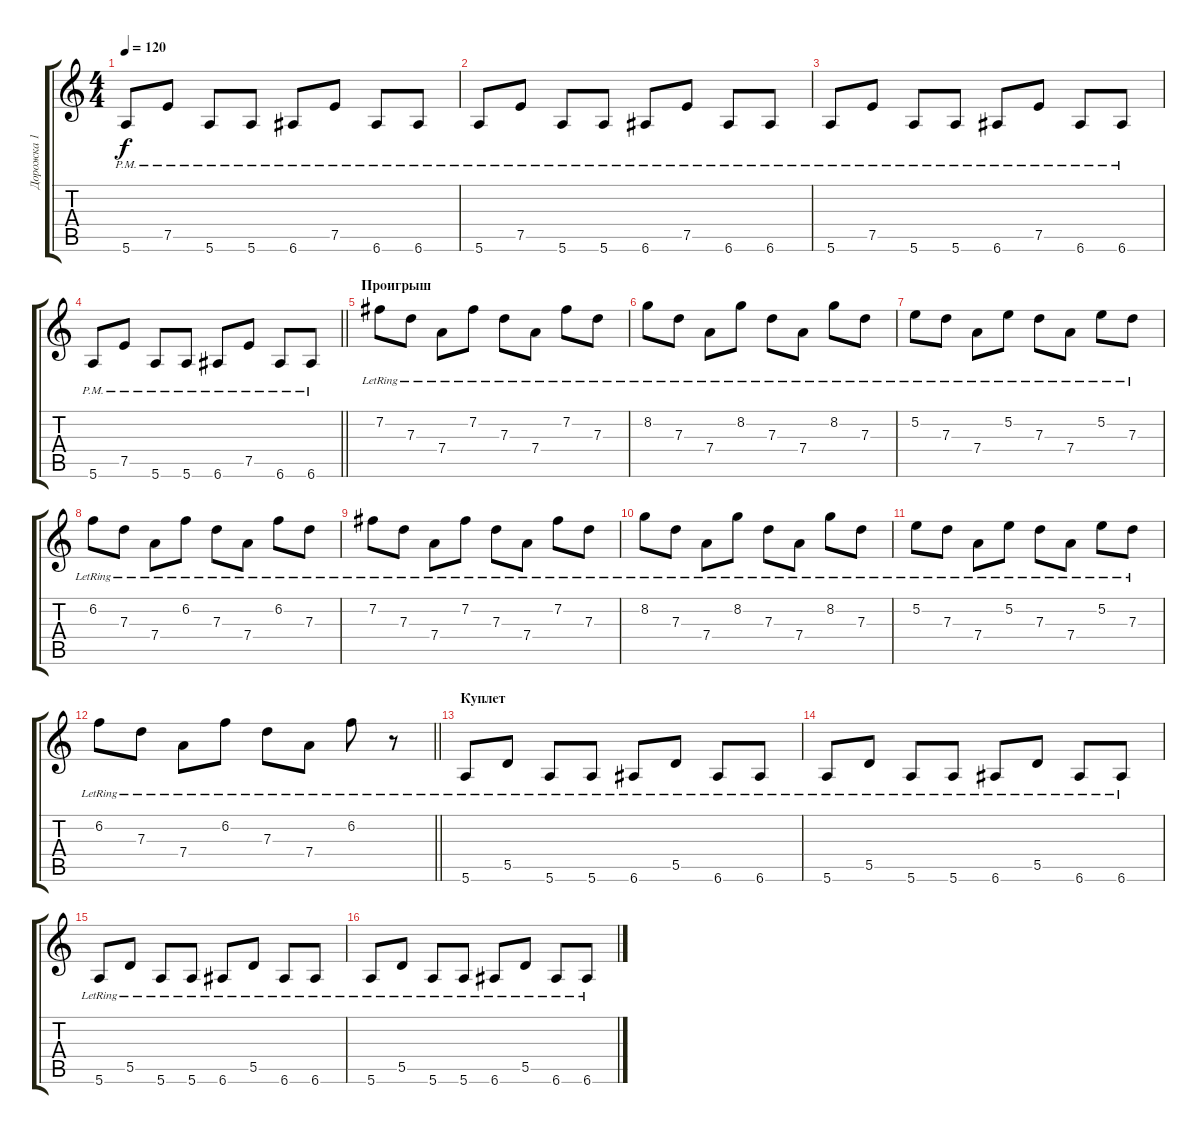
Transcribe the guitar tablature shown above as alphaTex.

\track ("Дорожка 1" "Дорожка 1") {instrument electricguitarclean}
\staff {score tabs}
\tuning (E4 B3 G3 D3 A2 E2) {hide}
\ts (4 4)
\tempo 120
\clef g2
\ks c
5.6{pm}.8{dy f} 7.5{pm}.8 5.6{pm}.8 5.6{pm}.8 6.6{pm}.8 7.5{pm}.8 6.6{pm}.8 6.6{pm}.8 |
5.6{pm}.8 7.5{pm}.8 5.6{pm}.8 5.6{pm}.8 6.6{pm}.8 7.5{pm}.8 6.6{pm}.8 6.6{pm}.8 |
5.6{pm}.8 7.5{pm}.8 5.6{pm}.8 5.6{pm}.8 6.6{pm}.8 7.5{pm}.8 6.6{pm}.8 6.6{pm}.8 |
\barLineRight lightlight
5.6{pm}.8 7.5{pm}.8 5.6{pm}.8 5.6{pm}.8 6.6{pm}.8 7.5{pm}.8 6.6{pm}.8 6.6{pm}.8 |
\section ("" "Проигрыш")
7.2{lr}.8 7.3{lr}.8 7.4{lr}.8 7.2{lr}.8 7.3{lr}.8 7.4{lr}.8 7.2{lr}.8 7.3{lr}.8 |
8.2{lr}.8 7.3{lr}.8 7.4{lr}.8 8.2{lr}.8 7.3{lr}.8 7.4{lr}.8 8.2{lr}.8 7.3{lr}.8 |
5.2{lr}.8 7.3{lr}.8 7.4{lr}.8 5.2{lr}.8 7.3{lr}.8 7.4{lr}.8 5.2{lr}.8 7.3{lr}.8 |
6.2{lr}.8 7.3{lr}.8 7.4{lr}.8 6.2{lr}.8 7.3{lr}.8 7.4{lr}.8 6.2{lr}.8 7.3{lr}.8 |
7.2{lr}.8 7.3{lr}.8 7.4{lr}.8 7.2{lr}.8 7.3{lr}.8 7.4{lr}.8 7.2{lr}.8 7.3{lr}.8 |
8.2{lr}.8 7.3{lr}.8 7.4{lr}.8 8.2{lr}.8 7.3{lr}.8 7.4{lr}.8 8.2{lr}.8 7.3{lr}.8 |
5.2{lr}.8 7.3{lr}.8 7.4{lr}.8 5.2{lr}.8 7.3{lr}.8 7.4{lr}.8 5.2{lr}.8 7.3{lr}.8 |
\barLineRight lightlight
6.2{lr}.8 7.3{lr}.8 7.4{lr}.8 6.2{lr}.8 7.3{lr}.8 7.4{lr}.8 6.2{lr}.8 r.8 |
\section ("" "Куплет")
5.6{lr}.8{volume 13} 5.5{lr}.8 5.6{lr}.8 5.6{lr}.8 6.6{lr}.8 5.5{lr}.8 6.6{lr}.8 6.6{lr}.8 |
5.6{lr}.8 5.5{lr}.8 5.6{lr}.8 5.6{lr}.8 6.6{lr}.8 5.5{lr}.8 6.6{lr}.8 6.6{lr}.8 |
5.6{lr}.8 5.5{lr}.8 5.6{lr}.8 5.6{lr}.8 6.6{lr}.8 5.5{lr}.8 6.6{lr}.8 6.6{lr}.8 |
5.6{lr}.8 5.5{lr}.8 5.6{lr}.8 5.6{lr}.8 6.6{lr}.8 5.5{lr}.8 6.6{lr}.8 6.6{lr}.8
